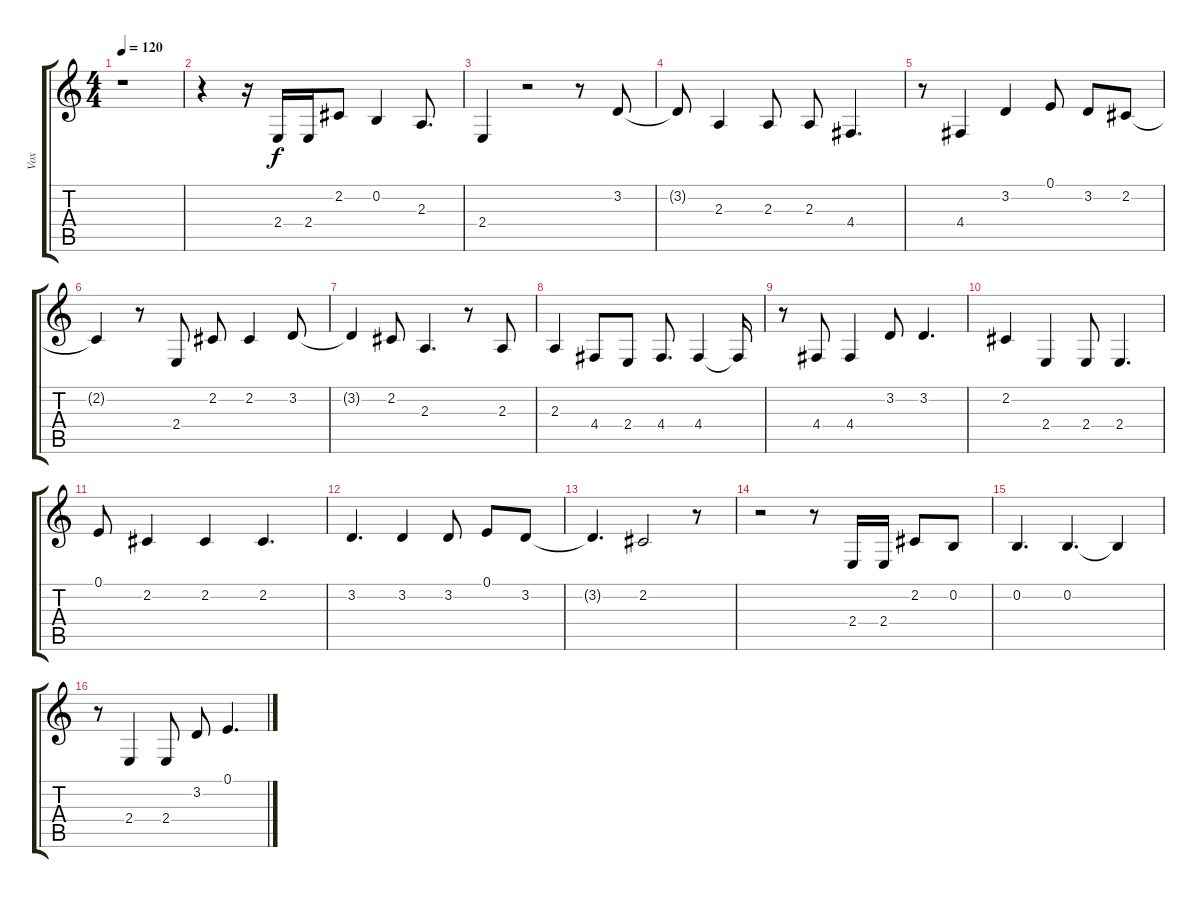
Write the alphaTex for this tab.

\track ("Vox" "Vox") {instrument harmonica}
\staff {score tabs}
\tuning (E4 B3 G3 D3 A2 E2) {hide}
\ts (4 4)
\tempo 120
\clef g2
\ks c
r.1{dy f} |
r.4 r.16 2.4.16 2.4.16 2.2.8 0.2.4 2.3.8{d} |
2.4.4 r.2 r.8 3.2.8 |
3.2{t}.8 2.3.4 2.3.8 2.3.8 4.4.4{d} |
r.8 4.4.4 3.2.4 0.1.8 3.2.8 2.2.8 |
2.2{t}.4 r.8 2.4.8 2.2.8 2.2.4 3.2.8 |
3.2{t}.4 2.2.8 2.3.4{d} r.8 2.3.8 |
2.3.4 4.4.8 2.4.8 4.4.8{d} 4.4.4 4.4{t}.16 |
r.8 4.4.8 4.4.4 3.2.8 3.2.4{d} |
2.2.4 2.4.4 2.4.8 2.4.4{d} |
0.1.8 2.2.4 2.2.4 2.2.4{d} |
3.2.4{d} 3.2.4 3.2.8 0.1.8 3.2.8 |
3.2{t}.4{d} 2.2.2 r.8 |
r.2 r.8 2.4.16 2.4.16 2.2.8 0.2.8 |
0.2.4{d} 0.2.4{d} 0.2{t}.4 |
r.8 2.4.4 2.4.8 3.2.8 0.1.4{d}
